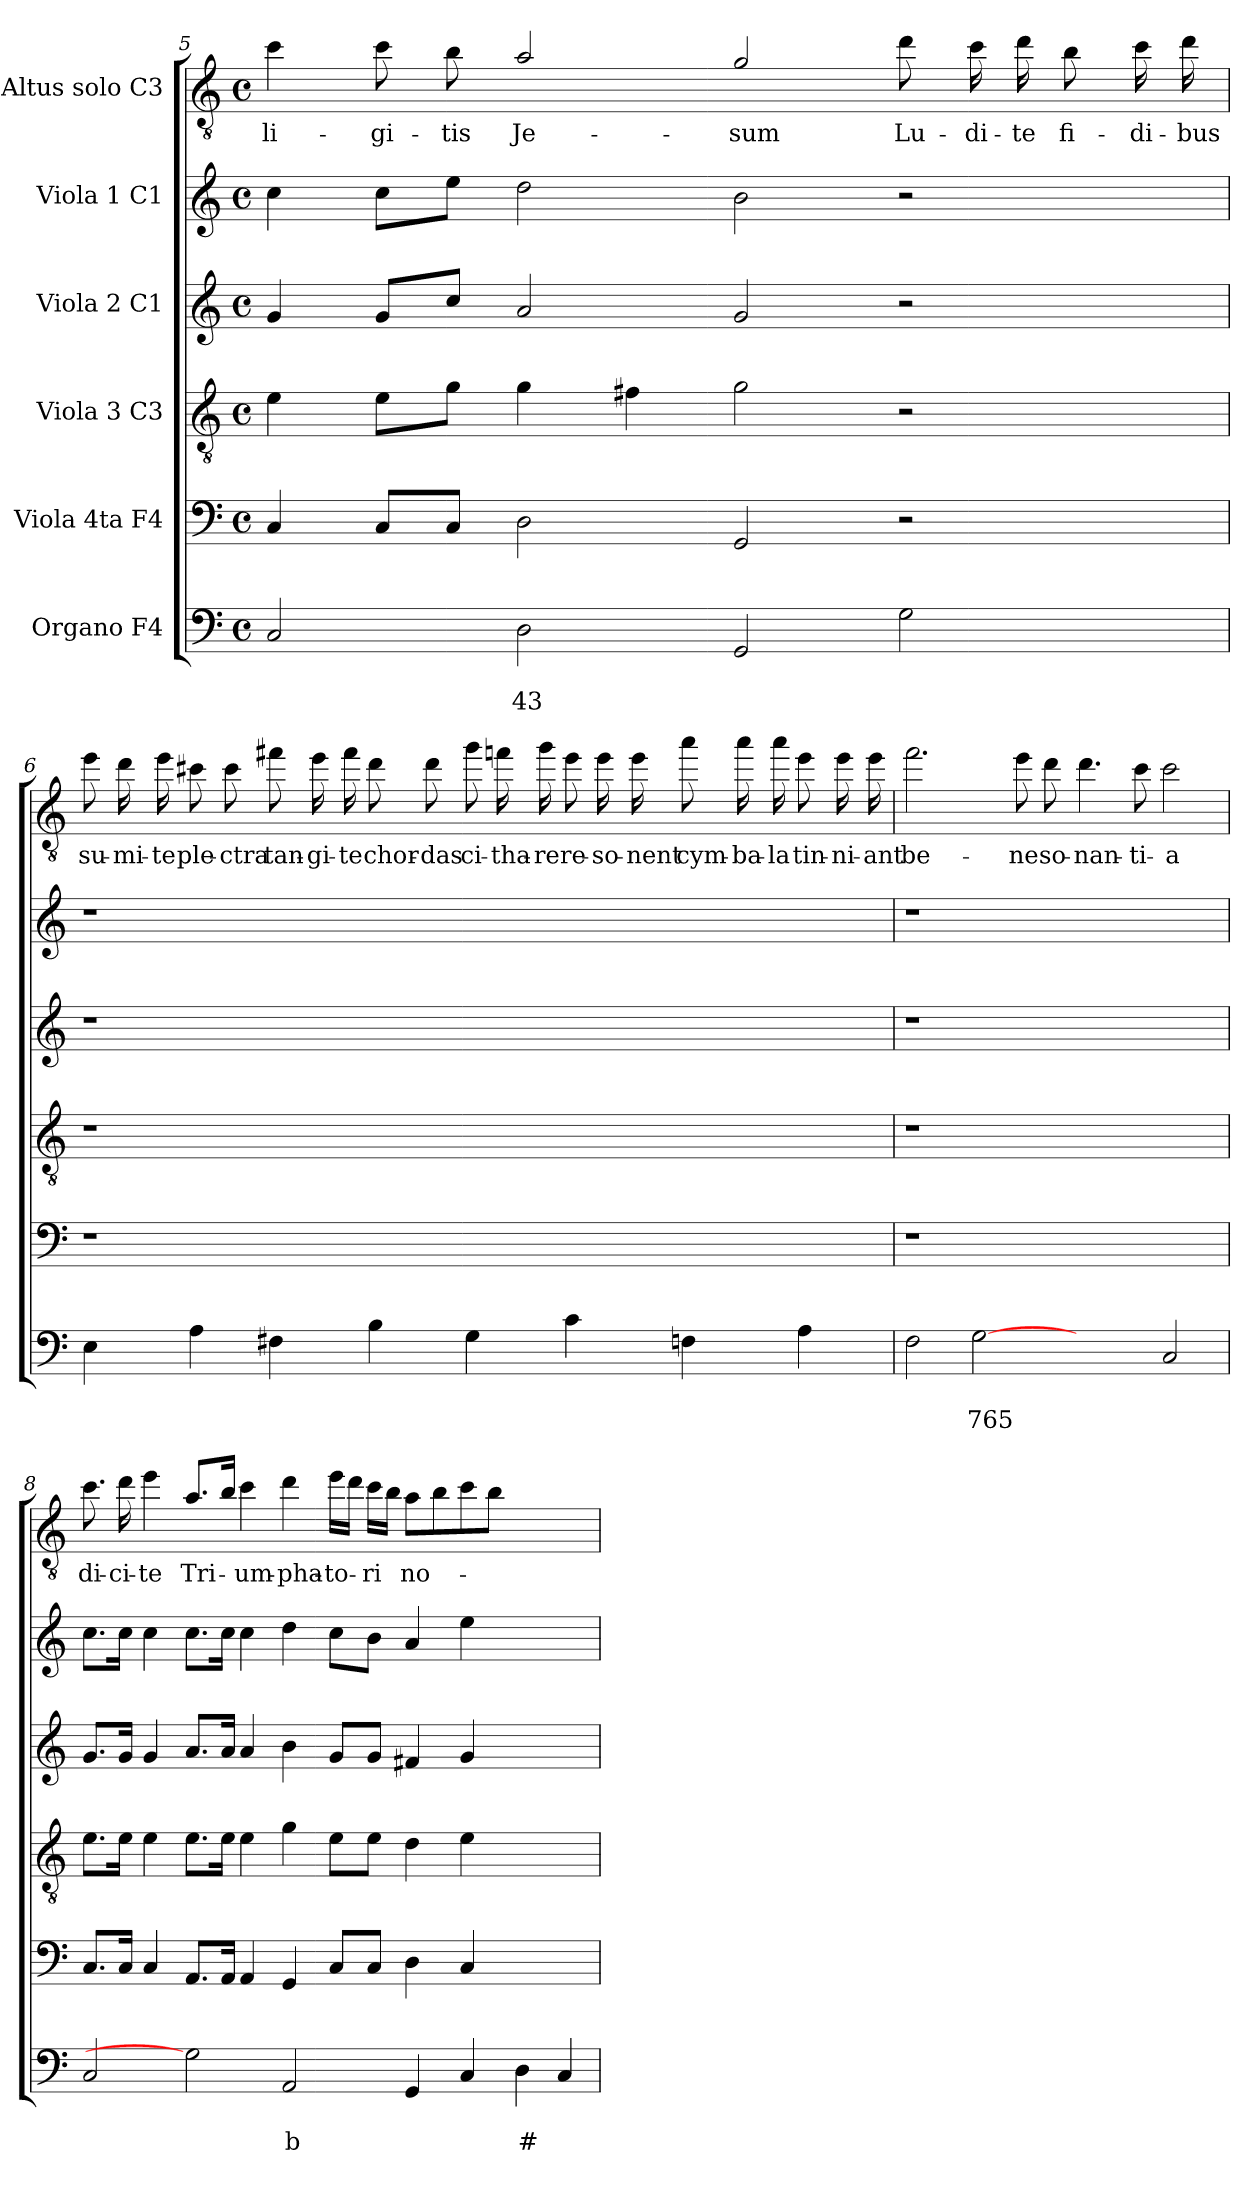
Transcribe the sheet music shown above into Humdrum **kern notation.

**kern	**text	**text	**kern	**kern	**kern	**kern	**kern	**text
*part6	*part6	*part6	*part5	*part4	*part3	*part2	*part1	*part1
*staff6	*staff6	*staff6	*staff5	*staff4	*staff3	*staff2	*staff1	*staff1
*I"Organo F4	*	*	*I"Viola 4ta F4	*I"Viola 3 C3	*I"Viola 2 C1	*I"Viola 1 C1	*I"Altus solo C3	*
!!LO:PB:g=z
*clefF4	*	*	*clefF4	*clefGv2	*clefG2	*clefG2	*clefGv2	*
*	*	*	*	*	*	*	*ITrd8c14	*
*k[]	*	*	*k[]	*k[]	*k[]	*k[]	*k[]	*
*C:	*	*	*C:	*C:	*C:	*C:	*C:	*
*M4/4	*	*	*M4/4	*M4/4	*M4/4	*M4/4	*M4/4	*
*met(c)	*	*	*met(c)	*met(c)	*met(c)	*met(c)	*met(c)	*
=5	=5	=5	=5	=5	=5	=5	=5	=5
!	!	!	!	!	!	!	!	!LO:LY:b
2C/	.	.	4C/	4e\	4g/	4cc\	4c\	-li-
!	!	!	!	!	!	!	!	!LO:LY:b
.	.	.	8C/L	8e\L	8g/L	8cc\L	8c\	-gi-
!	!	!	!	!	!	!	!	!LO:LY:b
.	.	.	8C/J	8g\J	8cc/J	8ee\J	8B\	-tis
!	!	!LO:LY:b	!	!	!	!	!	!LO:LY:b
2D\	.	43	2D\	4g\	2a/	2dd\	2A/	Je-
.	.	.	.	4f#X\	.	.	.	.
!	!	!	!	!	!	!	!	!LO:LY:b
2GG/	.	.	2GG/	2g\	2g/	2b\	2G/	-sum
!	!	!	!	!	!	!	!	!LO:LY:b
2G\	.	.	2r	2r	2r	2r	8d\	Lu-
!	!	!	!	!	!	!	!	!LO:LY:b
.	.	.	.	.	.	.	16c\	-di-
!	!	!	!	!	!	!	!	!LO:LY:b
.	.	.	.	.	.	.	16d\	-te
!	!	!	!	!	!	!	!	!LO:LY:b
.	.	.	.	.	.	.	8B\	fi-
!	!	!	!	!	!	!	!	!LO:LY:b
.	.	.	.	.	.	.	16c\	-di-
!	!	!	!	!	!	!	!	!LO:LY:b
.	.	.	.	.	.	.	16d\	-bus
=6	=6	=6	=6	=6	=6	=6	=6	=6
!	!	!	!	!	!	!	!	!LO:LY:b
4E\	.	.	1r	1r	1r	1r	8e\	su-
!	!	!	!	!	!	!	!	!LO:LY:b
.	.	.	.	.	.	.	16d\	-mi-
!	!	!	!	!	!	!	!	!LO:LY:b
.	.	.	.	.	.	.	16e\	-te
!	!	!	!	!	!	!	!	!LO:LY:b
4A\	.	.	.	.	.	.	8c#X\	ple-
!	!	!	!	!	!	!	!	!LO:LY:b
.	.	.	.	.	.	.	8c#\	-ctra
!	!	!	!	!	!	!	!	!LO:LY:b
4F#X\	.	.	.	.	.	.	8f#X\	tan-
!	!	!	!	!	!	!	!	!LO:LY:b
.	.	.	.	.	.	.	16e\	-gi-
!	!	!	!	!	!	!	!	!LO:LY:b
.	.	.	.	.	.	.	16f#\	-te
!	!	!	!	!	!	!	!	!LO:LY:b
4B\	.	.	.	.	.	.	8d\	chor-
!	!	!	!	!	!	!	!	!LO:LY:b
.	.	.	.	.	.	.	8d\	-das
!	!	!	!	!	!	!	!	!LO:LY:b
4G\	.	.	1ryy	1ryy	1ryy	1ryy	8g\	ci-
!	!	!	!	!	!	!	!	!LO:LY:b
.	.	.	.	.	.	.	16fn\	-tha-
!	!	!	!	!	!	!	!	!LO:LY:b
.	.	.	.	.	.	.	16g\	-re
!	!	!	!	!	!	!	!	!LO:LY:b
4c\	.	.	.	.	.	.	8e\	re-
!	!	!	!	!	!	!	!	!LO:LY:b
.	.	.	.	.	.	.	16e\	-so-
!	!	!	!	!	!	!	!	!LO:LY:b
.	.	.	.	.	.	.	16e\	-nent
!	!	!	!	!	!	!	!	!LO:LY:b
4Fn\	.	.	.	.	.	.	8a\	cym-
!	!	!	!	!	!	!	!	!LO:LY:b
.	.	.	.	.	.	.	16a\	-ba-
!	!	!	!	!	!	!	!	!LO:LY:b
.	.	.	.	.	.	.	16a\	-la
!	!	!	!	!	!	!	!	!LO:LY:b
4A\	.	.	.	.	.	.	8e\	tin-
!	!	!	!	!	!	!	!	!LO:LY:b
.	.	.	.	.	.	.	16e\	-ni-
!	!	!	!	!	!	!	!	!LO:LY:b
.	.	.	.	.	.	.	16e\	-ant
!!LO:LB:g=z
=7	=7	=7	=7	=7	=7	=7	=7	=7
!	!	!	!	!	!	!	!	!LO:LY:b
2F\	.	.	1r	1r	1r	1r	2.f\	be-
!	!	!LO:LY:b	!	!	!	!	!	!
[2G	.	765	.	.	.	.	.	.
!	!	!	!	!	!	!	!	!LO:LY:b
.	.	.	.	.	.	.	8e\	-ne
!	!	!	!	!	!	!	!	!LO:LY:b
.	.	.	.	.	.	.	8d\	so-
!	!	!	!	!	!	!	!	!LO:LY:b
2ryy	.	.	1ryy	1ryy	1ryy	1ryy	4.d\	-nan-
!	!	!	!	!	!	!	!	!LO:LY:b
.	.	.	.	.	.	.	8c\	-ti-
!	!	!	!	!	!	!	!	!LO:LY:b
2C/	.	.	.	.	.	.	2c\	-a
=8	=8	=8	=8	=8	=8	=8	=8	=8
!	!	!	!	!	!	!	!	!LO:LY:b
2C/	.	.	8.C/L	8.e\L	8.g/L	8.cc\L	8.c\	di-
!	!	!	!	!	!	!	!	!LO:LY:b
.	.	.	16C/Jk	16e\Jk	16g/Jk	16cc\Jk	16d\	-ci-
!	!	!	!	!	!	!	!	!LO:LY:b
.	.	.	4C/	4e\	4g/	4cc\	4e\	-te
!	!	!	!	!	!	!	!	!LO:LY:b
2G]	.	.	8.AA/L	8.e\L	8.a/L	8.cc\L	8.A/L	Tri-
.	.	.	16AA/Jk	16e\Jk	16a/Jk	16cc\Jk	16B/Jk	.
!	!	!	!	!	!	!	!	!LO:LY:b
.	.	.	4AA/	4e\	4a/	4cc\	4c\	-um-
!	!	!LO:LY:b	!	!	!	!	!	!LO:LY:b
2AA/	.	b	4GG/	4g\	4b\	4dd\	4d\	-pha-
!	!	!	!	!	!	!	!	!LO:LY:b
.	.	.	8C/L	8e\L	8g/L	8cc\L	16e\LL	-to-
.	.	.	.	.	.	.	16d\JJ	.
!	!	!	!	!	!	!	!	!LO:LY:b
.	.	.	8C/J	8e\J	8g/J	8b\J	16c\LL	-ri
.	.	.	.	.	.	.	16B\JJ	.
!	!	!	!	!	!	!	!	!LO:LY:b
4GG/	.	.	4D\	4d\	4f#X/	4a/	8A\L	no-
.	.	.	.	.	.	.	8B\	.
4C/	.	.	4C/	4e\	4g/	4ee\	8c\	.
.	.	.	.	.	.	.	8B\J	.
!	!	!LO:LY:b	!	!	!	!	!	!
4D\	.	#	2ryy	2ryy	2ryy	2ryy	2ryy	.
4C/	.	.	.	.	.	.	.	.
=	=	=	=	=	=	=	=	=
*-	*-	*-	*-	*-	*-	*-	*-	*-
